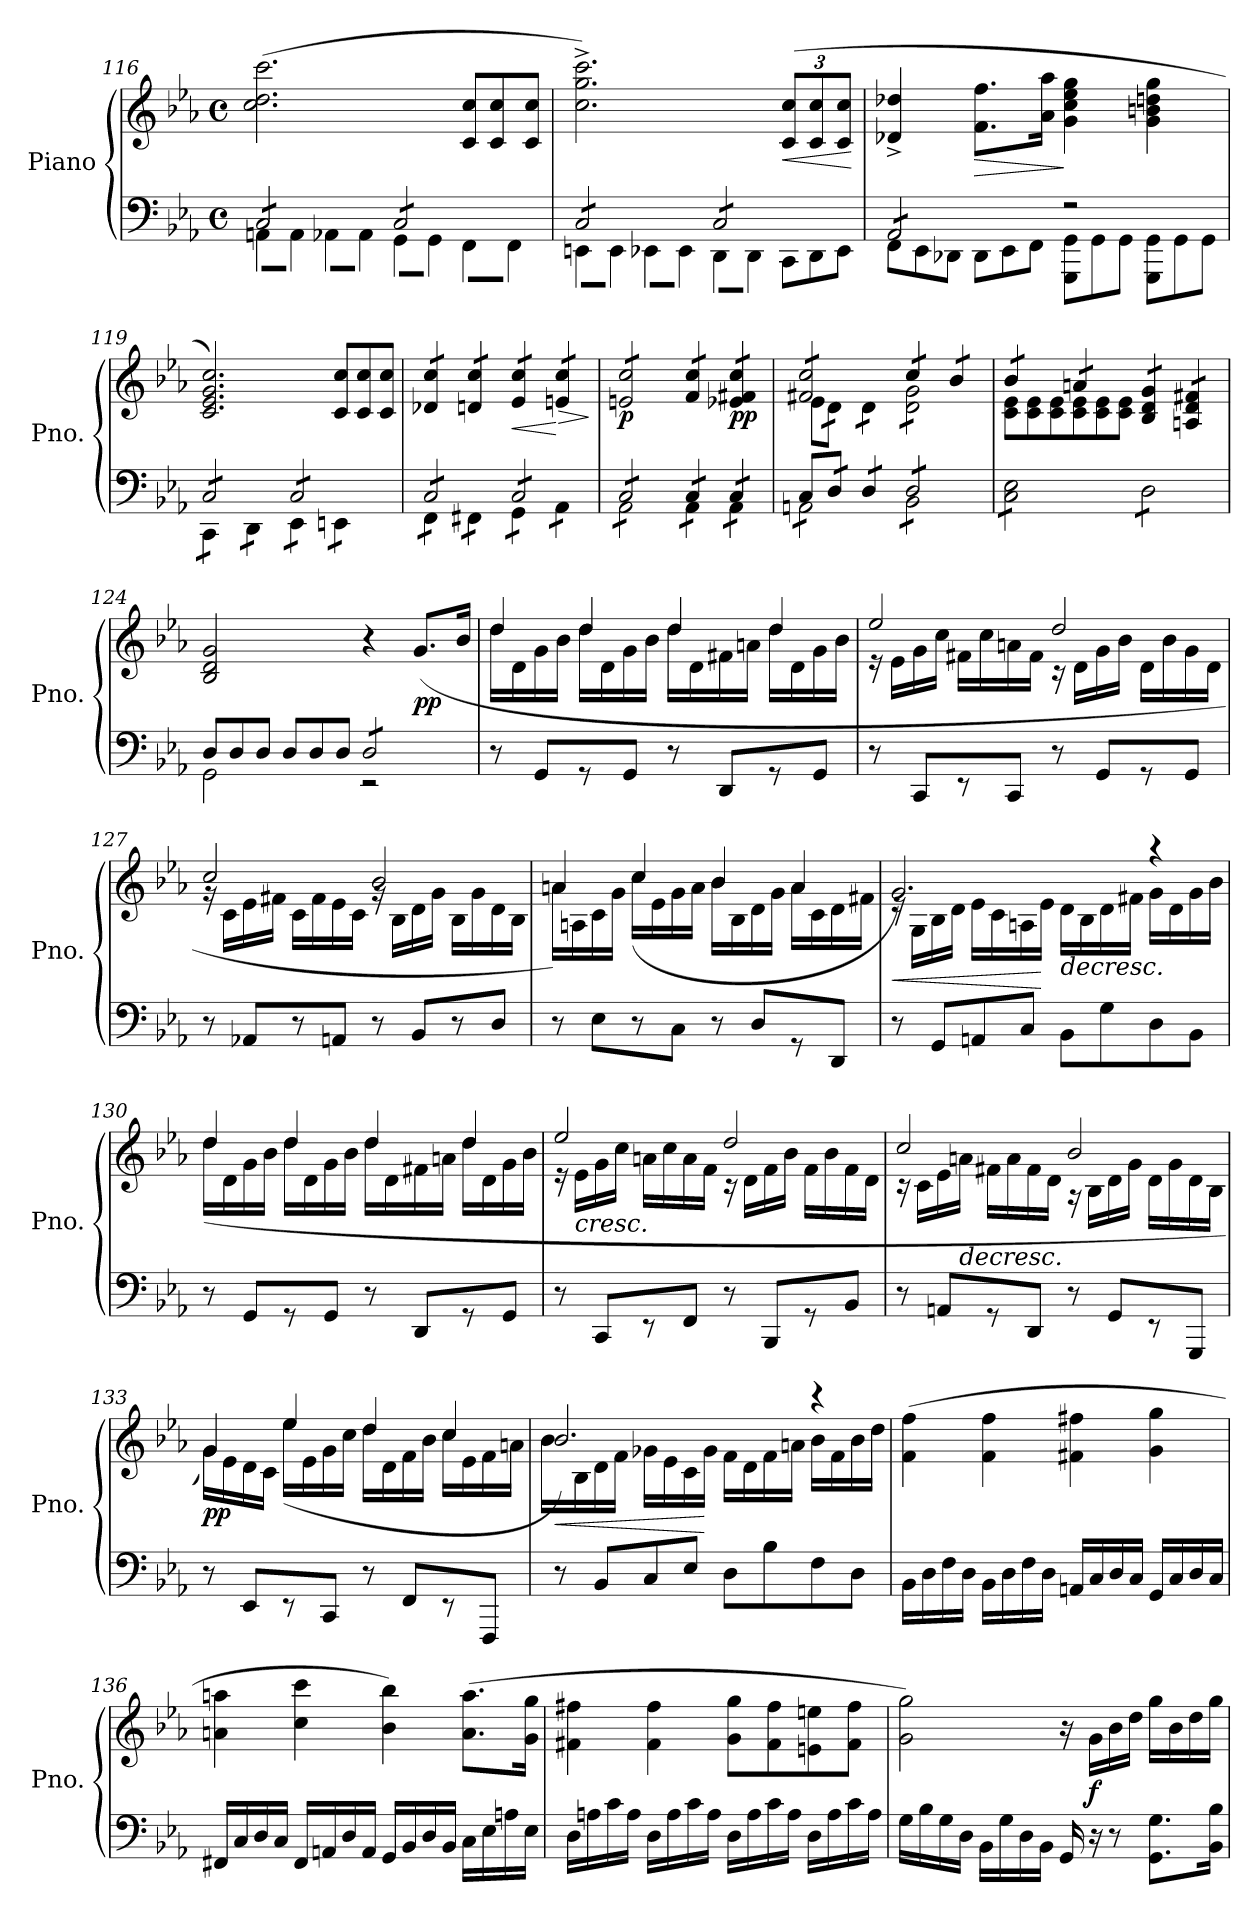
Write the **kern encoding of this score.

**kern	**kern	**dynam
*part1	*part1	*part1
*staff2	*staff1	*staff1/2
*I"Piano	*	*
*I'Pno.	*	*
*clefF4	*clefG2	*
*k[b-e-a-]	*k[b-e-a-]	*
*M4/4	*M4/4	*
*met(c)	*met(c)	*
=116	=116	=116
*^	*	*
*	*Xtuplet	*	*
*tremolo	*	*	*
12C/L	12AAn\L	(>2.cc\ 2.dd\ 2.ccc\	.
12C/	12BB-\	.	.
12C/	12AA\J	.	.
12C/	12AA-X\L	.	.
12C/	12BB-\	.	.
12C/J	12AA-\J	.	.
12C/L	12GG\L	.	.
12C/	12AA-\	.	.
12C/	12GG\J	.	.
*	*	*Xtuplet	*
12C/	12FF\L	12c/ 12cc/L	.
12C/	12GG\	12c/ 12cc/	.
12C/J	12FF\J	12c/ 12cc/J	.
!!LO:LB:g=z
=117	=117	=117	=117
12C/L	12EEn\L	2.cc\^ 2.gg\^ 2.ccc\^)	.
12C/	12FF\	.	.
12C/	12EE\J	.	.
12C/	12EE-X\L	.	.
12C/	12FF\	.	.
12C/J	12EE-\J	.	.
12C/L	12DD\L	.	.
12C/	12EE-\	.	.
12C/	12DD\J	.	.
*	*	*tuplet	*
*	*	*Xbrackettup	*
!	!	!	!LO:HP:b
12C/	12CC\L	(>12c/ 12cc/L	<
12C/	12DD\	12c/ 12cc/	.
12C/J	12EE-\J	12c/ 12cc/J	.
*v	*v	*	*
.	.	[
=118	=118	=118
*^	*	*
12AA-/L	12FF\L	4d-X/^ 4dd-X/^	.
12AA-/	12EE-\	.	.
12AA-/	12DD-X\J	.	.
!	!	!	!LO:HP:b
12AA-/	12DD-\L	8.f\ 8.ff\L	>
12AA-/	12EE-\	.	.
12AA-/J	12FF\J	.	.
*Xtremolo	*	*	*
.	.	16a-\ 16aa-\Jk	.
2r	12GGG\ 12GG\L	4g\ 4cc\ 4ee-\ 4gg\	]
.	12GG\	.	.
.	12GG\J	.	.
.	12GGG\ 12GG\L	4g\ 4bn\ 4ddn\ 4gg\	.
.	12GG\	.	.
.	12GG\J	.	.
=119	=119	=119	=119
*tremolo	*	*	*
12C/L	12CC\L	2.c/ 2.e-/ 2.g/ 2.cc/)	.
12C/	12CC\	.	.
12C/	12CC\J	.	.
12C/	12DD\L	.	.
12C/	12DD\	.	.
12C/J	12DD\J	.	.
12C/L	12EE-\L	.	.
12C/	12EE-\	.	.
12C/	12EE-\J	.	.
*	*	*Xtuplet	*
12C/	12EEn\L	12c/ 12cc/L	.
12C/	12EEn\	12c/ 12cc/	.
12C/J	12EEn\J	12c/ 12cc/J	.
!!LO:PB:g=z
=120	=120	=120	=120
!	!	!LO:TX:b:i:t=cresc.	!
*	*	*tremolo	*
12C/L	12FF\L	12d-X/ 12cc/L	.
12C/	12FF\	12d-X/ 12cc/	.
12C/	12FF\J	12d-X/ 12cc/J	.
12C/	12FF#X\L	12dn/ 12cc/L	.
12C/	12FF#X\	12dn/ 12cc/	.
12C/J	12FF#X\J	12dn/ 12cc/J	.
!	!	!	!LO:HP:b
12C/L	12GG\L	12e-/ 12cc/L	<
12C/	12GG\	12e-/ 12cc/	.
12C/	12GG\J	12e-/ 12cc/J	.
!	!	!	!LO:HP:n=1:b
12C/	12AA-\L	12en/ 12cc/L	[ >
12C/	12AA-\	12en/ 12cc/	.
12C/J	12AA-\J	12en/ 12cc/J	.
*v	*v	*	*
.	.	]
=121	=121	=121
*^	*	*
!	!	!	!LO:DY:b
12C/L	12AA-\L	12en/ 12cc/L	p
12C/	12AA-\	12en/ 12cc/	.
12C/	12AA-\	12en/ 12cc/	.
12C/	12AA-\	12en/ 12cc/	.
12C/	12AA-\	12en/ 12cc/	.
12C/J	12AA-\J	12en/ 12cc/J	.
12C/L	12AA-\L	12f/ 12cc/L	.
12C/	12AA-\	12f/ 12cc/	.
12C/J	12AA-\J	12f/ 12cc/J	.
!	!	!	!LO:DY:b
12C/L	12AA-\L	12e-X/ 12f#X/ 12cc/L	pp
12C/	12AA-\	12e-X/ 12f#X/ 12cc/	.
12C/J	12AA-\J	12e-X/ 12f#X/ 12cc/J	.
=122	=122	=122	=122
*	*	*^	*
12C/L	12AAn\L	12f#X/ 12cc/L	12e-\L	.
12D/	12AAn\	12f#X/ 12cc/	12d\	.
12D/J	12AAn\	12f#X/ 12cc/	12d\J	.
12D/L	12AAn\	12f#X/ 12cc/	12d\L	.
12D/	12AAn\	12f#X/ 12cc/	12d\	.
12D/J	12AAn\J	12f#X/ 12cc/J	12d\J	.
12D/L	12BB-\L	12cc/L	12d\ 12g\L	.
12D/	12BB-\	12cc/	12d\ 12g\	.
12D/	12BB-\	12cc/J	12d\ 12g\	.
12D/	12BB-\	12b-/L	12d\ 12g\	.
12D/	12BB-\	12b-/	12d\ 12g\	.
12D/J	12BB-\J	12b-/J	12d\ 12g\J	.
*v	*v	*	*	*
=123	=123	=123	=123
12C\ 12E-\L	12b-/L	12c\ 12e-\L	.
12C\ 12E-\	12b-/	12c\ 12e-\	.
12C\ 12E-\	12b-/J	12c\ 12e-\	.
12C\ 12E-\	12an/L	12c\ 12e-\	.
12C\ 12E-\	12an/	12c\ 12e-\	.
12C\ 12E-\J	12an/J	12c\ 12e-\J	.
12D\L	12B-/ 12d/ 12g/L	2ryy	.
12D\	12B-/ 12d/ 12g/	.	.
12D\	12B-/ 12d/ 12g/J	.	.
12D\	12An/ 12d/ 12f#X/L	.	.
12D\	12An/ 12d/ 12f#X/	.	.
12D\J	12An/ 12d/ 12f#X/J	.	.
*	*Xtremolo	*	*
*Xtremolo	*	*	*
*	*v	*v	*
=124	=124	=124
*^	*	*
12D/L	2GG\	2B-/ 2d/ 2g/	.
12D/	.	.	.
12D/J	.	.	.
12D/L	.	.	.
12D/	.	.	.
12D/J	.	.	.
*tremolo	*	*	*
12D/L	2r	4r	.
12D/	.	.	.
12D/	.	.	.
!	!	!	!LO:DY:b
12D/	.	(<8.g/L	pp
12D/	.	.	.
12D/J	.	.	.
*Xtremolo	*	*	*
.	.	16b-/Jk	.
*v	*v	*	*
!!LO:LB:g=z
=125	=125	=125
*	*^	*
8r	4dd/	16dd\LL	.
.	.	16d\	.
8GG/L	.	16g\	.
.	.	16b-\JJ	.
8r	4dd/	16dd\LL	.
.	.	16d\	.
8GG/J	.	16g\	.
.	.	16b-\JJ	.
8r	4dd/	16dd\LL	.
.	.	16d\	.
8DD/L	.	16f#X\	.
.	.	16an\JJ	.
8r	4dd/	16dd\LL	.
.	.	16d\	.
8GG/J	.	16g\	.
.	.	16b-\JJ	.
=126	=126	=126	=126
8r	2ee-/	16r	.
.	.	16e-\LL	.
8CC/L	.	16g\	.
.	.	16cc\JJ	.
8r	.	16f#X\LL	.
.	.	16cc\	.
8CC/J	.	16an\	.
.	.	16f#\JJ	.
8r	2dd/	16r	.
.	.	16d\LL	.
8GG/L	.	16g\	.
.	.	16b-\JJ	.
8r	.	16d\LL	.
.	.	16b-\	.
8GG/J	.	16g\	.
.	.	16d\JJ	.
=127	=127	=127	=127
8r	2cc/	16rg	.
.	.	16c\LL	.
8AA-X/L	.	16e-\	.
.	.	16f#X\JJ	.
8r	.	16c\LL	.
.	.	16f#\	.
8AAn/J	.	16e-\	.
.	.	16c\JJ	.
8r	2b-/	16rg	.
.	.	16B-\LL	.
8BB-/L	.	16d\	.
.	.	16g\JJ	.
8r	.	16B-\LL	.
.	.	16g\	.
8D/J	.	16d\	.
.	.	16B-\JJ	.
!!LO:LB:g=z	!!
=128	=128	=128	=128
8r	4an/	16a\LL)	.
.	.	16An\	.
8E-\L	.	16c\	.
.	.	16g\JJ	.
8r	4cc/	(>16cc\LL	.
.	.	16e-\	.
8C\J	.	16g\	.
.	.	16a\JJ	.
8r	4b-/	16b-\LL	.
.	.	16B-\	.
8D/L	.	16d\	.
.	.	16g\JJ	.
8r	4a/	16a\LL	.
.	.	16c\	.
8DD/J	.	16d\	.
.	.	16f#X\JJ	.
=129	=129	=129	=129
!	!	!	!LO:HP:b
8r	2.g/)	16re	<
.	.	16G\LL	.
8GG/L	.	16B-\	.
.	.	16d\JJ	.
8AAn/	.	16e-\LL	.
.	.	16c\	.
8C/J	.	16An\	.
.	.	16e-\JJ	[
!	!	!	!LO:HP:b
8BB-\L	.	16d\LL	>
.	.	16B-\	.
8G\	.	16d\	.
.	.	16f#X\JJ	.
8D\	4r	16g\LL	.
.	.	16d\	.
8BB-\J	.	16g\	.
.	.	16b-\JJ	.
!!LO:LB:g=z	!!
=130	=130	=130	=130
8r	4dd/	(>16dd\LL	.
.	.	16d\	.
8GG/L	.	16g\	.
.	.	16b-\JJ	.
8r	4dd/	16dd\LL	.
.	.	16d\	.
8GG/J	.	16g\	.
.	.	16b-\JJ	.
8r	4dd/	16dd\LL	.
.	.	16d\	.
8DD/L	.	16f#X\	.
.	.	16an\JJ	.
8r	4dd/	16dd\LL	.
.	.	16d\	.
8GG/J	.	16g\	.
.	.	16b-\JJ	.
=131	=131	=131	=131
8r	2ee-/	16r	.
!	!	!LO:TX:b:i:t=cresc.	!
.	.	16e-\LL	.
8CC/L	.	16g\	.
.	.	16cc\JJ	.
8r	.	16an\LL	.
.	.	16cc\	.
8FF/J	.	16a\	.
.	.	16f\JJ	.
8r	2dd/	16r	.
.	.	16d\LL	.
8BBB-/L	.	16f\	.
.	.	16b-\JJ	.
8r	.	16f\LL	.
.	.	16b-\	.
8BB-/J	.	16f\	.
.	.	16d\JJ	.
=132	=132	=132	=132
8r	2cc/	16r	.
.	.	16c\LL	.
8AAn/L	.	16e-\	.
!	!	!LO:TX:b:i:t=decresc.	!
.	.	16an\JJ	.
8r	.	16f#X\LL	.
.	.	16a\	.
8DD/J	.	16f#\	.
.	.	16d\JJ	.
8r	2b-/	16r	.
.	.	16B-\LL	.
8GG/L	.	16d\	.
.	.	16g\JJ	.
8r	.	16d\LL	.
.	.	16g\	.
8GGG/J	.	16d\	.
.	.	16B-\JJ	.
!!LO:LB:g=z	!!
=133	=133	=133	=133
!	!	!	!LO:DY:b
8r	4g/	16g\LL)	pp
.	.	16e-\	.
8EE-/L	.	16d\	.
.	.	16c\JJ	.
8r	4ee-/	(>16ee-\LL	.
.	.	16e-\	.
8CC/J	.	16g\	.
.	.	16cc\JJ	.
8r	4dd/	16dd\LL	.
.	.	16d\	.
8FF/L	.	16f\	.
.	.	16b-\JJ	.
8r	4cc/	16cc\LL	.
.	.	16e-\	.
8FFF/J	.	16f\	.
.	.	16an\JJ	.
=134	=134	=134	=134
!	!	!	!LO:HP:b
8r	2.b-/)	16b-\LL	<
.	.	16B-\	.
8BB-/L	.	16d\	.
.	.	16f\JJ	.
8C/	.	16g-X\LL	.
.	.	16e-\	.
8E-/J	.	16c\	.
.	.	16g-\JJ	[
8D\L	.	16f\LL	.
.	.	16d\	.
8B-\	.	16f\	.
.	.	16an\JJ	.
8F\	4r	16b-\LL	.
.	.	16f\	.
8D\J	.	16b-\	.
.	.	16dd\JJ	.
*	*v	*v	*
.	.	]
=135	=135	=135
16BB-\LL	(>4f\ 4ff\	.
16D\	.	.
16F\	.	.
16D\JJ	.	.
16BB-\LL	4f\ 4ff\	.
16D\	.	.
16F\	.	.
16D\JJ	.	.
16AAn/LL	4f#X\ 4ff#X\	.
16C/	.	.
16D/	.	.
16C/JJ	.	.
16GG/LL	4g\ 4gg\	.
16C/	.	.
16D/	.	.
16C/JJ	.	.
!!LO:LB:g=z
=136	=136	=136
16FF#X/LL	4an\ 4aan\	.
16C/	.	.
16D/	.	.
16C/JJ	.	.
16FF#/LL	4cc\ 4ccc\	.
16AAn/	.	.
16D/	.	.
16AA/JJ	.	.
16GG/LL	4b-\ 4bb-\)	.
16BB-/	.	.
16D/	.	.
16BB-/JJ	.	.
16C\LL	(>8.a\ 8.aa\L	.
16E-\	.	.
16An\	.	.
16E-\JJ	16g\ 16gg\Jk	.
=137	=137	=137
16D\LL	4f#X\ 4ff#X\	.
16An\	.	.
16c\	.	.
16A\JJ	.	.
16D\LL	4f#\ 4ff#\	.
16A\	.	.
16c\	.	.
16A\JJ	.	.
16D\LL	8g\ 8gg\L	.
16A\	.	.
16c\	8f#\ 8ff#\	.
16A\JJ	.	.
16D\LL	8en\ 8een\	.
16A\	.	.
16c\	8f#\ 8ff#\J	.
16A\JJ	.	.
=138	=138	=138
16G\LL	2g\ 2gg\)	.
16B-\	.	.
16G\	.	.
16D\JJ	.	.
16BB-\LL	.	.
16G\	.	.
16D\	.	.
16BB-\JJ	.	.
16GG/	16r	.
!	!	!LO:DY:b
16r	16g\LL	f
8r	16b-\	.
.	16dd\JJ	.
8.GG\ 8.G\L	16gg\LL	.
.	16b-\	.
.	16dd\	.
16BB-\ 16B-\Jk	16gg\JJ	.
=	=	=
*-	*-	*-
